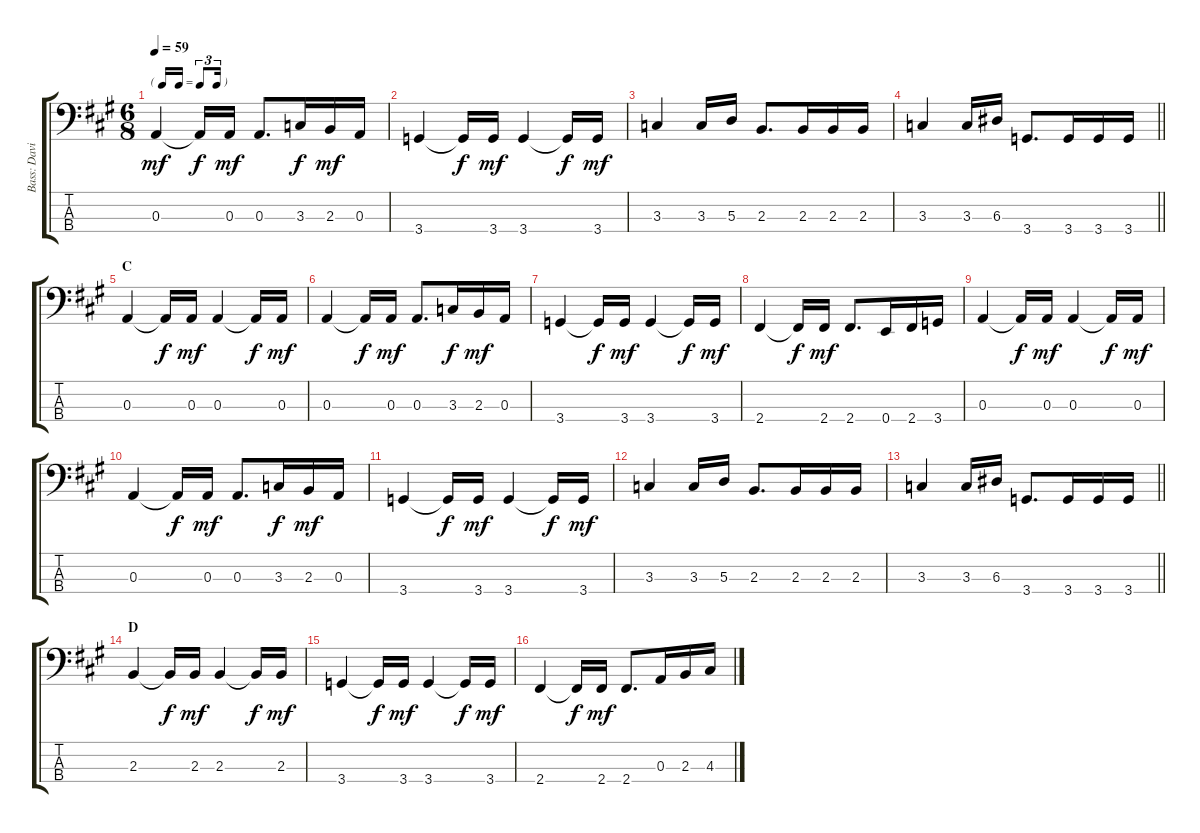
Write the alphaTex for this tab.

\track ("Bass: David Gilmour" "Bass: Davi") {instrument synthbass2}
\staff {score tabs}
\tuning (G2 D2 A1 E1) {hide}
\ts (6 8)
\tf triplet16th
\tempo 59
\clef f4
\ks a
0.3.4{dy mf} 0.3{t}.16{dy f} 0.3.16{dy mf} 0.3.8{d} 3.3.16{dy f} 2.3.16{dy mf} 0.3.16 |
3.4.4 3.4{t}.16{dy f} 3.4.16{dy mf} 3.4.4 3.4{t}.16{dy f} 3.4.16{dy mf} |
3.3.4 3.3.16 5.3.16 2.3.8{d} 2.3.16 2.3.16 2.3.16 |
\barLineRight lightlight
3.3.4 3.3.16 6.3.16 3.4.8{d} 3.4.16 3.4.16 3.4.16 |
\section ("" "C")
0.3.4 0.3{t}.16{dy f} 0.3.16{dy mf} 0.3.4 0.3{t}.16{dy f} 0.3.16{dy mf} |
0.3.4 0.3{t}.16{dy f} 0.3.16{dy mf} 0.3.8{d} 3.3.16{dy f} 2.3.16{dy mf} 0.3.16 |
3.4.4 3.4{t}.16{dy f} 3.4.16{dy mf} 3.4.4 3.4{t}.16{dy f} 3.4.16{dy mf} |
2.4.4 2.4{t}.16{dy f} 2.4.16{dy mf} 2.4.8{d} 0.4.16 2.4.16 3.4.16 |
0.3.4 0.3{t}.16{dy f} 0.3.16{dy mf} 0.3.4 0.3{t}.16{dy f} 0.3.16{dy mf} |
0.3.4 0.3{t}.16{dy f} 0.3.16{dy mf} 0.3.8{d} 3.3.16{dy f} 2.3.16{dy mf} 0.3.16 |
3.4.4 3.4{t}.16{dy f} 3.4.16{dy mf} 3.4.4 3.4{t}.16{dy f} 3.4.16{dy mf} |
3.3.4 3.3.16 5.3.16 2.3.8{d} 2.3.16 2.3.16 2.3.16 |
\barLineRight lightlight
3.3.4 3.3.16 6.3.16 3.4.8{d} 3.4.16 3.4.16 3.4.16 |
\section ("" "D")
2.3.4 2.3{t}.16{dy f} 2.3.16{dy mf} 2.3.4 2.3{t}.16{dy f} 2.3.16{dy mf} |
3.4.4 3.4{t}.16{dy f} 3.4.16{dy mf} 3.4.4 3.4{t}.16{dy f} 3.4.16{dy mf} |
2.4.4 2.4{t}.16{dy f} 2.4.16{dy mf} 2.4.8{d} 0.3.16 2.3.16 4.3.16
